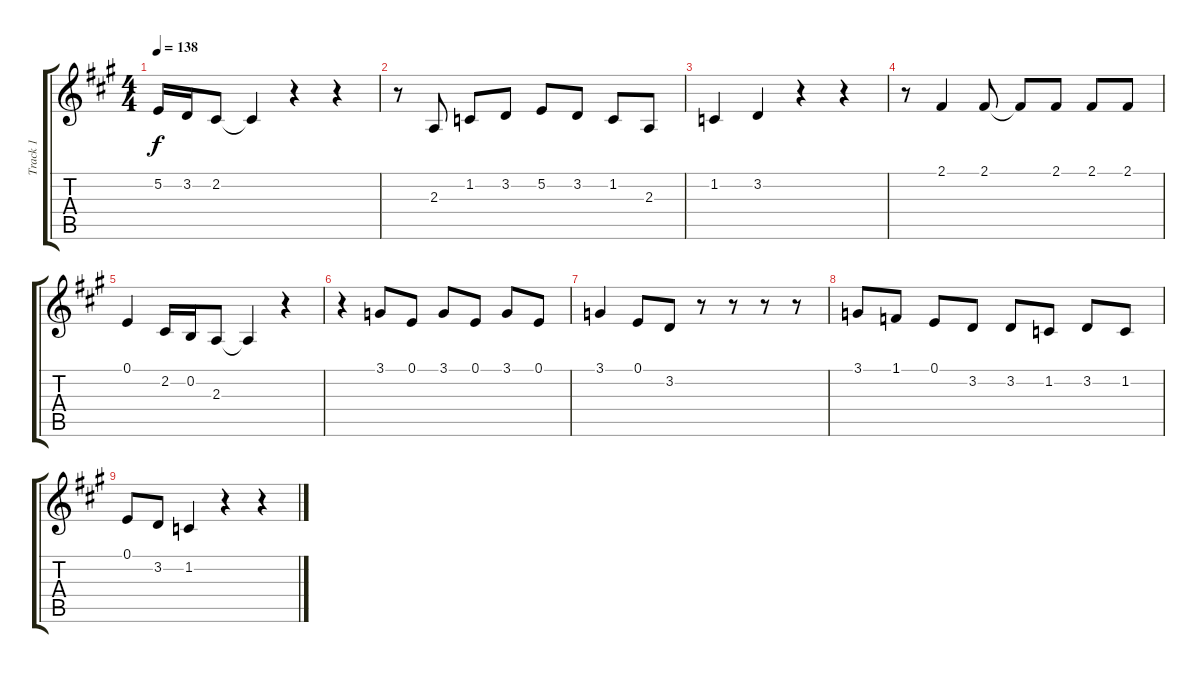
\track ("Track 1" "Track 1") {instrument tenorsax}
\staff {score tabs}
\tuning (E4 B3 G3 D3 A2 E2) {hide}
\ts (4 4)
\tempo 138
\clef g2
\ks a
5.2{t}.16{dy f} 3.2.16 2.2.8 2.2{t}.4 r.4 r.4 |
r.8 2.3.8 1.2.8 3.2.8 5.2.8 3.2.8 1.2.8 2.3.8 |
1.2.4 3.2.4 r.4 r.4 |
r.8 2.1.4 2.1.8 2.1{t}.8 2.1.8 2.1.8 2.1.8 |
0.1.4 2.2.16 0.2.16 2.3.8 2.3{t}.4 r.4 |
r.4 3.1.8 0.1.8 3.1.8 0.1.8 3.1.8 0.1.8 |
3.1.4 0.1.8 3.2.8 r.8 r.8 r.8 r.8 |
3.1.8 1.1.8 0.1.8 3.2.8 3.2.8 1.2.8 3.2.8 1.2.8 |
0.1.8 3.2.8 1.2.4 r.4 r.4
